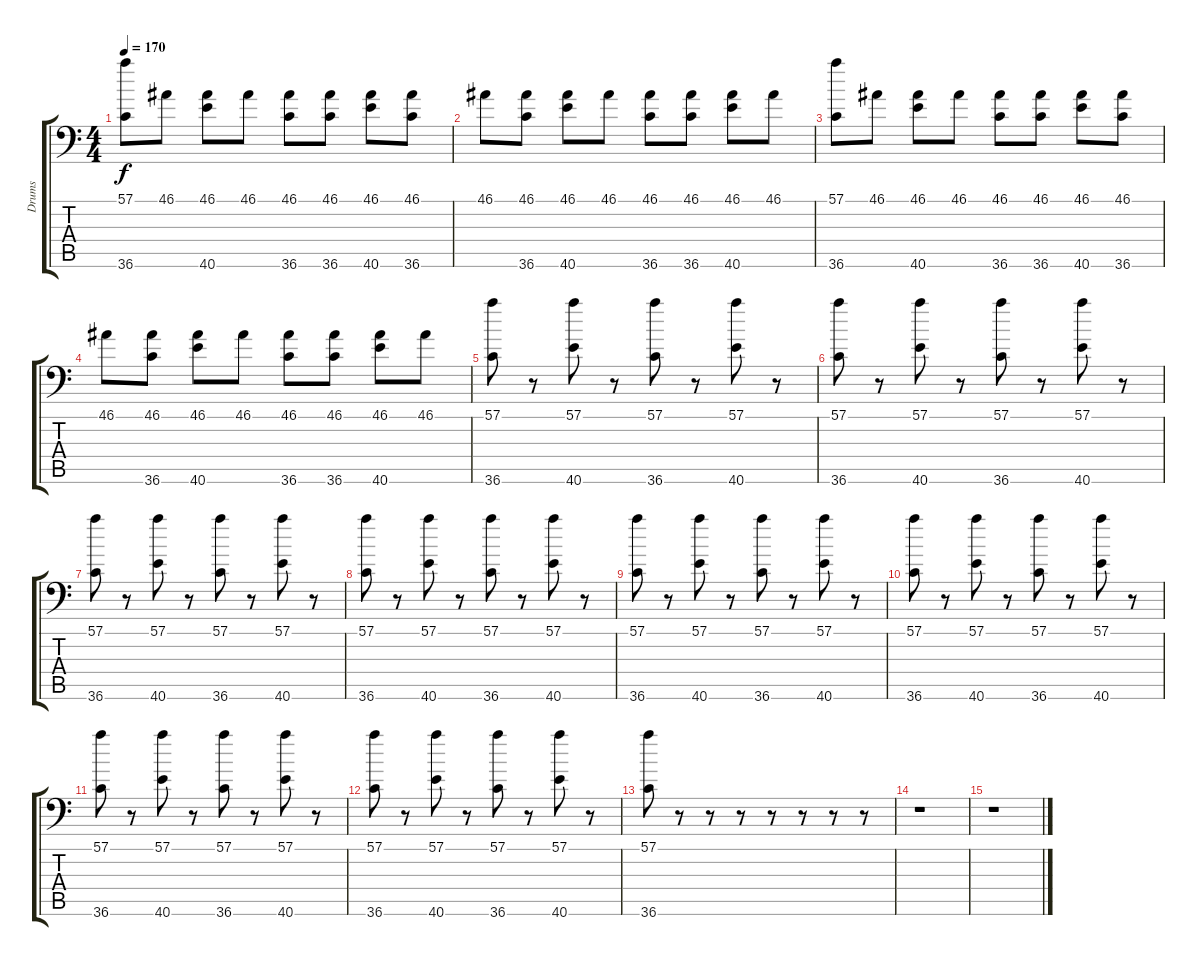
\track ("Drums" "Drums") {instrument acousticgrandpiano}
\staff {score tabs}
\tuning (C-1 C-1 C-1 C-1 C-1 C-1) {hide}
\ts (4 4)
\tempo 170
\clef f4
\ks c
(57.1 36.6).8{dy f} 46.1.8 (46.1 40.6).8 46.1.8 (46.1 36.6).8 (46.1 36.6).8 (46.1 40.6).8 (46.1 36.6).8 |
46.1.8 (46.1 36.6).8 (46.1 40.6).8 46.1.8 (46.1 36.6).8 (46.1 36.6).8 (46.1 40.6).8 46.1.8 |
(57.1 36.6).8 46.1.8 (46.1 40.6).8 46.1.8 (46.1 36.6).8 (46.1 36.6).8 (46.1 40.6).8 (46.1 36.6).8 |
46.1.8 (46.1 36.6).8 (46.1 40.6).8 46.1.8 (46.1 36.6).8 (46.1 36.6).8 (46.1 40.6).8 46.1.8 |
(57.1 36.6).8 r.8 (57.1 40.6).8 r.8 (57.1 36.6).8 r.8 (57.1 40.6).8 r.8 |
(57.1 36.6).8 r.8 (57.1 40.6).8 r.8 (57.1 36.6).8 r.8 (57.1 40.6).8 r.8 |
(57.1 36.6).8 r.8 (57.1 40.6).8 r.8 (57.1 36.6).8 r.8 (57.1 40.6).8 r.8 |
(57.1 36.6).8 r.8 (57.1 40.6).8 r.8 (57.1 36.6).8 r.8 (57.1 40.6).8 r.8 |
(57.1 36.6).8 r.8 (57.1 40.6).8 r.8 (57.1 36.6).8 r.8 (57.1 40.6).8 r.8 |
(57.1 36.6).8 r.8 (57.1 40.6).8 r.8 (57.1 36.6).8 r.8 (57.1 40.6).8 r.8 |
(57.1 36.6).8 r.8 (57.1 40.6).8 r.8 (57.1 36.6).8 r.8 (57.1 40.6).8 r.8 |
(57.1 36.6).8 r.8 (57.1 40.6).8 r.8 (57.1 36.6).8 r.8 (57.1 40.6).8 r.8 |
(57.1 36.6).8 r.8 r.8 r.8 r.8 r.8 r.8 r.8 |
r.1 |
r.1
